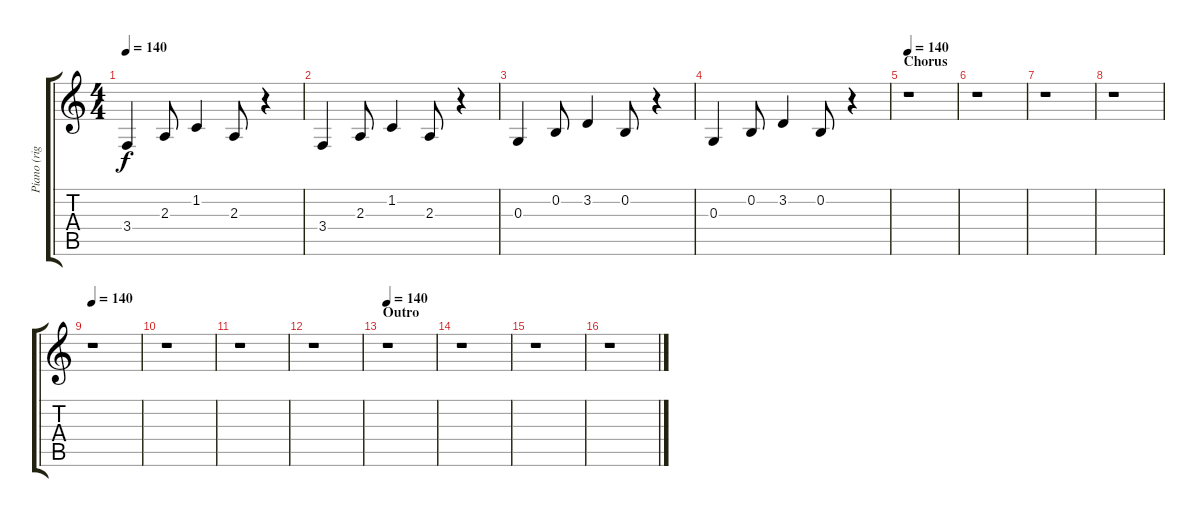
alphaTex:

\track ("Piano (right hand)" "Piano (rig") {instrument acousticgrandpiano}
\staff {score tabs}
\tuning (E4 B3 G3 D3 A2 E2) {hide}
\ts (4 4)
\tempo 140
\clef g2
\ks c
3.4.4{dy f} 2.3.8 1.2.4 2.3.8 r.4 |
3.4.4 2.3.8 1.2.4 2.3.8 r.4 |
0.3.4 0.2.8 3.2.4 0.2.8 r.4 |
0.3.4 0.2.8 3.2.4 0.2.8 r.4 |
\section ("" "Chorus")
\tempo 140
r.1 |
r.1 |
r.1 |
r.1 |
\tempo 140
r.1 |
r.1 |
r.1 |
r.1 |
\section ("" "Outro")
\tempo 140
r.1 |
r.1 |
r.1 |
r.1
